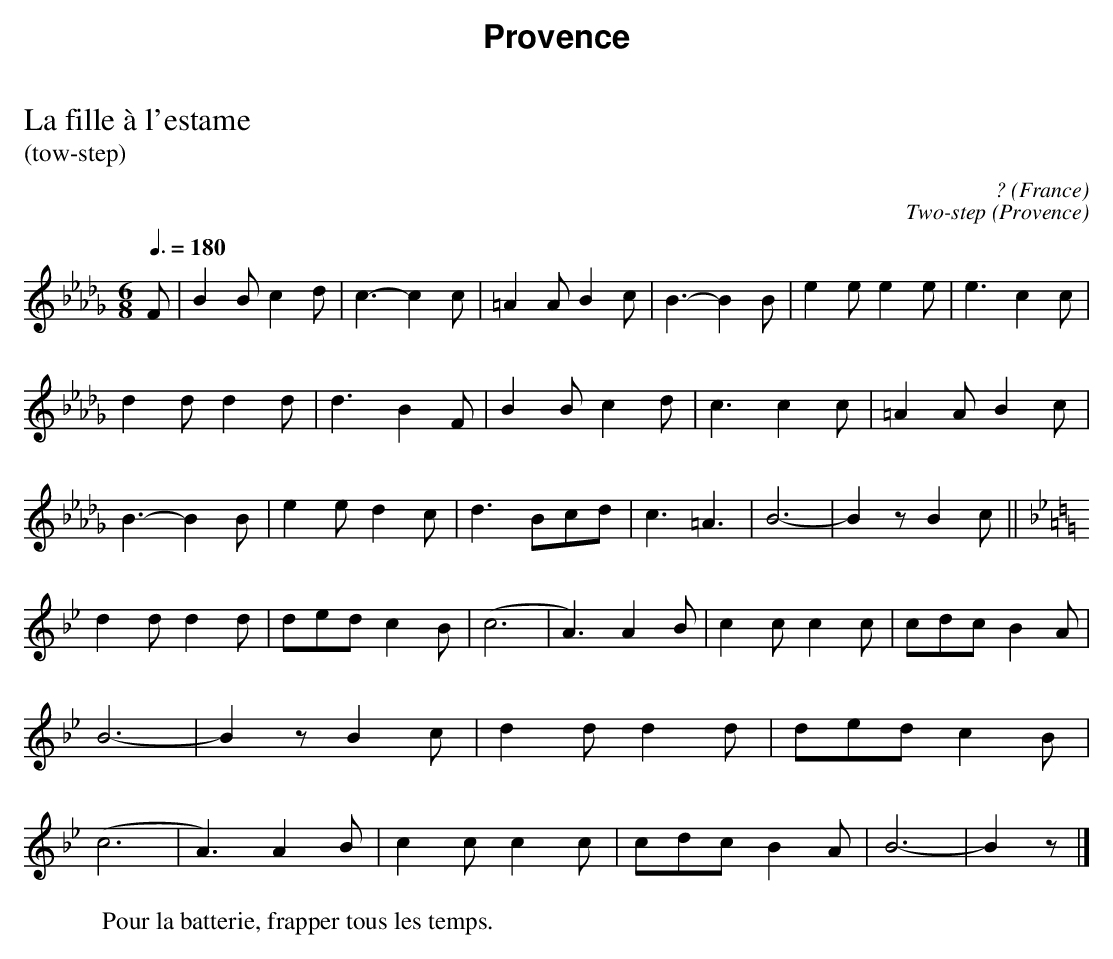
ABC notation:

X:1
T:La fille à l'estame
T:(tow-step)
O:France
C:?
M:6/8
L:1/8
Q:3/8=180
K:Db
F | B2B c2d | c3-c2c | =A2A B2c | B3-B2B | e2ee2e | e3c2c | d2dd2d | d3B2F |
B2B c2d | c3c2c | =A2AB2c | B3-B2B | e2ed2c | d3 Bcd | c3 =A3 | B6- | B2z B2c ||
K:Bb
d2dd2d | ded c2B | (c6 | A3)A2B | c2cc2c | cdc B2A | B6- | B2z B2c | d2dd2d | ded c2B | (c6 | A3) A2B | c2c c2c |
cdc B2A | B6- | B2z |]
W:Pour la batterie, frapper tous les temps.
